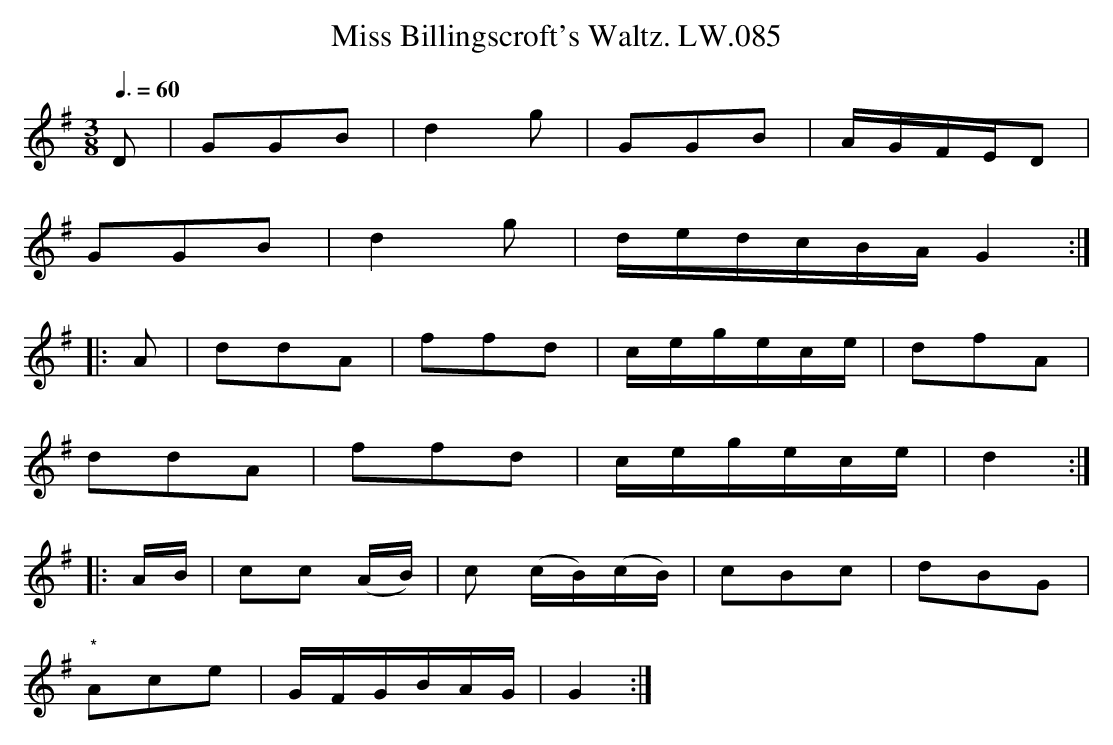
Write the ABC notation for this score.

X:1
T:Miss Billingscroft's Waltz. LW.085
M:3/8
L:1/8
Q:3/8=60
K:G
D | GGB | d2g | GGB | A/G/F/E/D |
GGB | d2g | d/e/d/c/B/A/ G2:|
|: A | ddA | ffd | c/e/g/e/c/e/ | dfA |
ddA | ffd | c/e/g/e/c/e/ | d2:|
|: A/B/ | cc (A/B/) | c (c/B/)(c/B/) | cBc | dBG |
"*"Ace | G/F/G/B/A/G/ | G2:|
